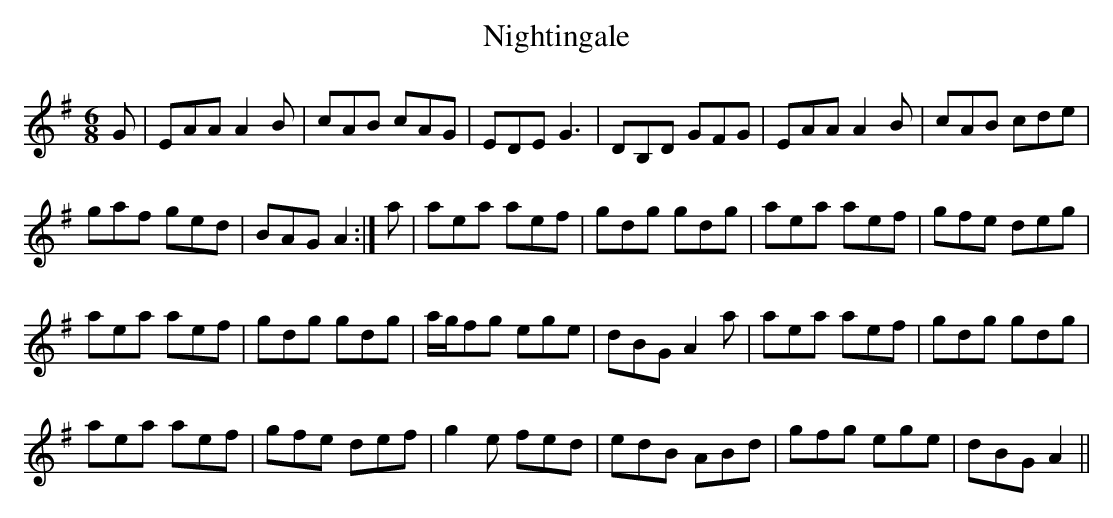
X:1
T:Nightingale
M:6/8
L:1/8
K:Ador
G|EAA A2B|cAB cAG|EDE G3|DB,D GFG|EAA A2B|cAB cde|
gaf ged|BAG A2:|a|aea aef|gdg gdg|aea aef|gfe deg|
aea aef|gdg gdg|a/g/fg ege|dBG A2a|aea aef|gdg gdg|
aea aef|gfe def|g2e fed|edB ABd|gfg ege|dBG A2||
